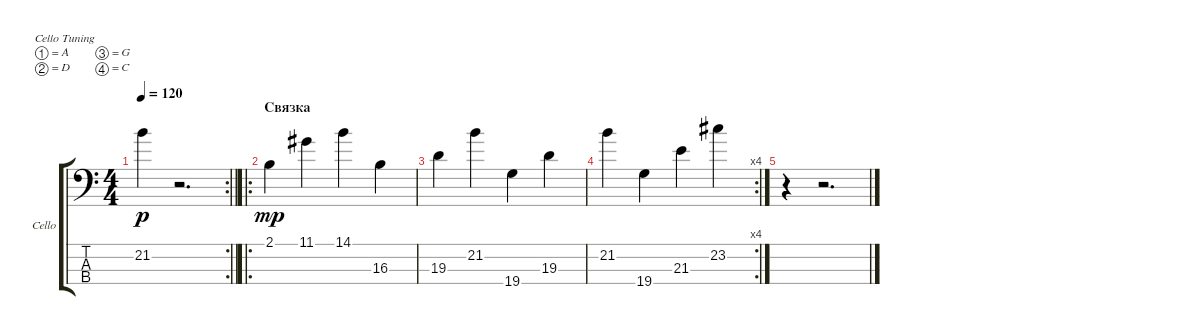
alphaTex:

\bracketExtendMode groupsimilarinstruments
\firstSystemTrackNameOrientation horizontal
\otherSystemsTrackNameOrientation horizontal
\track ("Cello" "Cello") {instrument cello}
\staff {score tabs}
\tuning (A3 D3 G2 C2)
\rc 2
\ts (4 4)
\tempo 120
\clef f4
\barLineRight lightlight
\ks c
21.2.4{dy p} r.2{d} |
\ro
\section ("" "Связка")
2.1.4{dy mp} 11.1.4 14.1.4 16.3.4 |
19.3.4 21.2.4 19.4.4 19.3.4 |
\rc 4
21.2.4 19.4.4 21.3.4 23.2.4 |
r.4 r.2{d}
